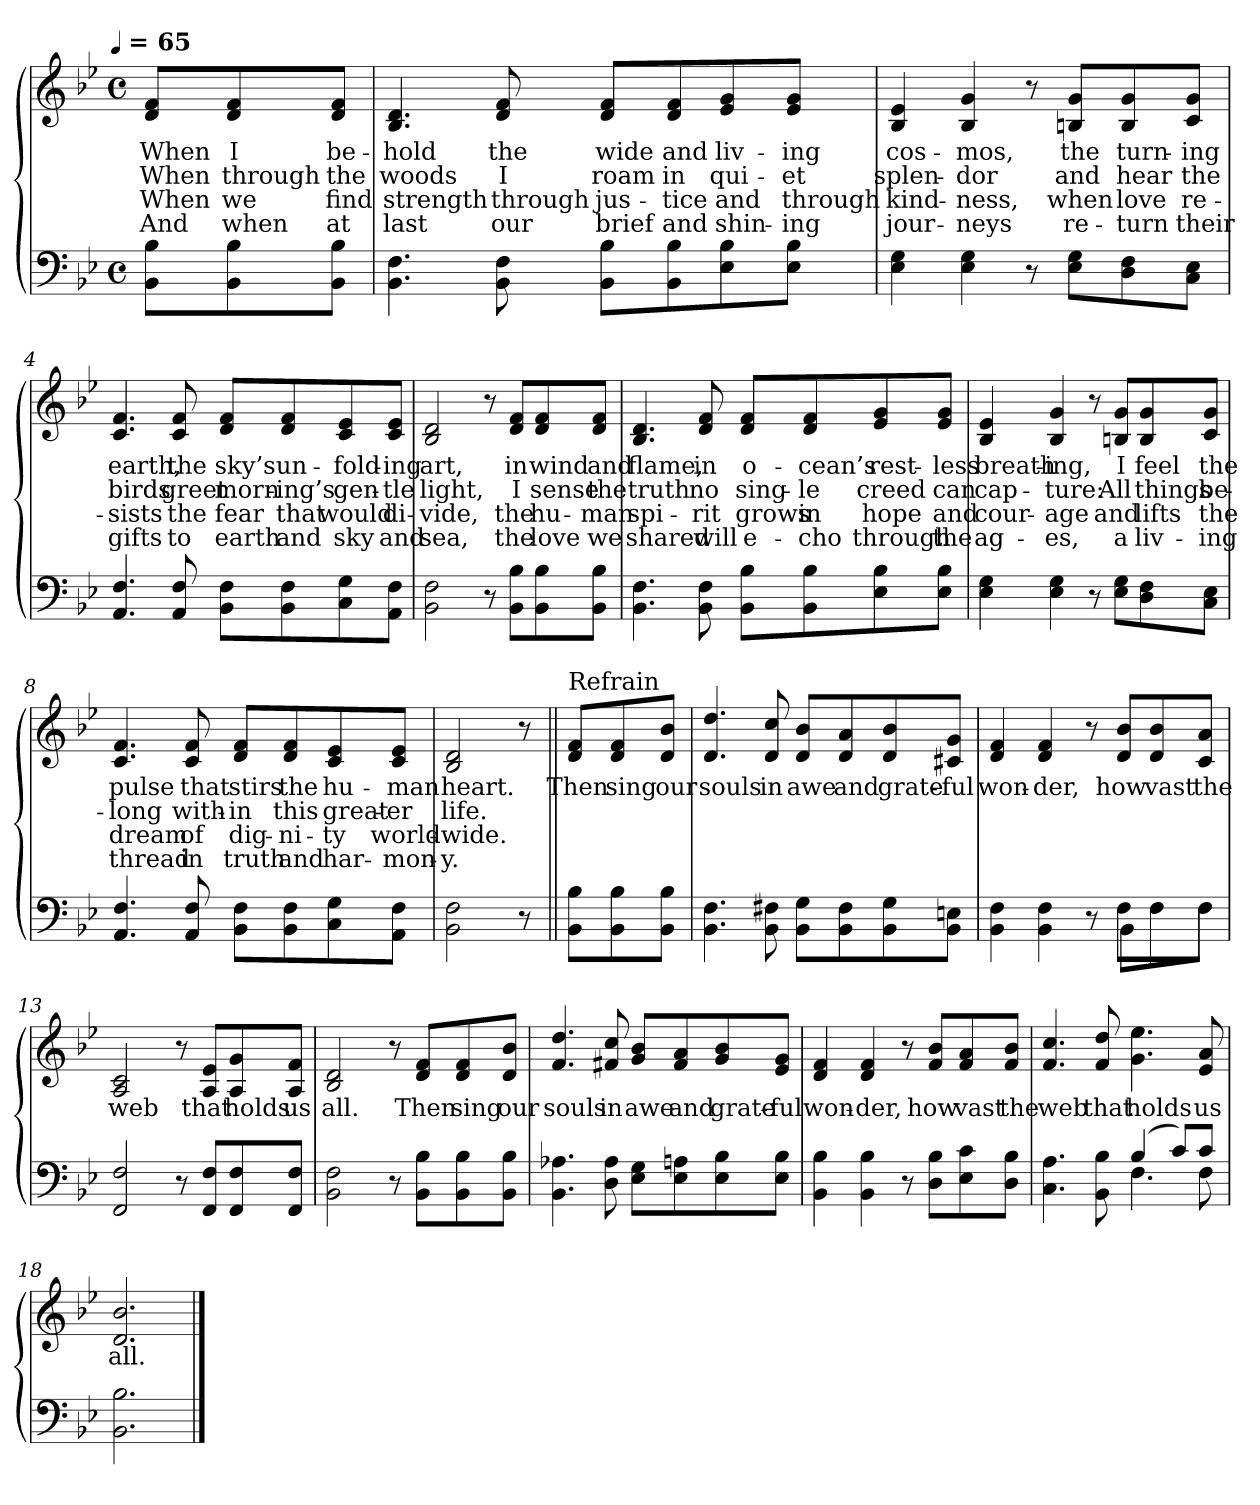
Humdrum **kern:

**kern	**kern	**text	**text	**text	**text
*part1	*part1	*part1	*part1	*part1	*part1
*staff2	*staff1	*staff1	*staff1	*staff1	*staff1
*clefF4	*clefG2	*	*	*	*
*k[b-e-]	*k[b-e-]	*	*	*	*
!!LO:TX:omd:t=[quarter] = 65
*M4/4	*M4/4	*	*	*	*
*met(c)	*met(c)	*	*	*	*
*MM65	*MM65	*	*	*	*
=1	=1	=1	=1	=1	=1
8BB- 8B-L	8d 8fL	When	When	When	And
8BB- 8B-	8d 8f	I	through	we	when
8BB- 8B-J	8d 8fJ	be-	the	find	at
=2	=2	=2	=2	=2	=2
4.BB- 4.F	4.B- 4.d	-hold	woods	strength	last
8BB- 8F	8d 8f	the	I	through	our
8BB- 8B-L	8d 8fL	wide	roam	jus-	brief
8BB- 8B-	8d 8f	and	in	-tice	and
8E- 8B-	8e- 8g	liv-	qui-	and	shin-
8E- 8B-J	8e- 8gJ	-ing	-et	through	-ing
!!LO:LB:g=z
=3	=3	=3	=3	=3	=3
4E- 4G	4B- 4e-	cos-	splen-	kind-	jour-
4E- 4G	4B- 4g	-mos,	-dor	-ness,	-neys
8r	8r	.	.	.	.
8E- 8GL	8Bn 8gL	the	and	when	re-
8D 8F	8B 8g	turn-	hear	love	-turn
8C 8E-J	8c 8gJ	-ing	the	re-	their
=4	=4	=4	=4	=4	=4
4.AA 4.F	4.c 4.f	earth,	birds	-sists	gifts
8AA 8F	8c 8f	the	greet	the	to
8BB- 8FL	8d 8fL	sky’s	morn-	fear	earth
8BB- 8F	8d 8f	un-	-ing’s	that	and
8C 8G	8c 8e-	-fold-	gen-	would	sky
8AA 8FJ	8c 8e-J	-ing	-tle	di-	and
!!LO:LB:g=z
=5	=5	=5	=5	=5	=5
2BB- 2F	2B- 2d	art,	light,	-vide,	sea,
8r	8r	.	.	.	.
8BB- 8B-L	8d 8fL	in	I	the	the
8BB- 8B-	8d 8f	wind	sense	hu-	love
8BB- 8B-J	8d 8fJ	and	the	-man	we
=6	=6	=6	=6	=6	=6
4.BB- 4.F	4.B- 4.d	flame,	truth	spi-	shared
8BB- 8F	8d 8f	in	no	-rit	will
8BB- 8B-L	8d 8fL	o-	sing-	grows	e-
8BB- 8B-	8d 8f	-cean’s	-le	in	-cho
8E- 8B-	8e- 8g	rest-	creed	hope	through
8E- 8B-J	8e- 8gJ	-less	can	and	the
!!LO:PB:g=z
=7	=7	=7	=7	=7	=7
4E- 4G	4B- 4e-	breath-	cap-	cour-	ag-
4E- 4G	4B- 4g	-ing,	-ture:	-age	-es,
8r	8r	.	.	.	.
8E- 8GL	8Bn 8gL	I	All	and	a
8D 8F	8B 8g	feel	things	lifts	liv-
8C 8E-J	8c 8gJ	the	be-	the	-ing
=8	=8	=8	=8	=8	=8
4.AA 4.F	4.c 4.f	pulse	-long	dream	thread
8AA 8F	8c 8f	that	with-	of	in
8BB- 8FL	8d 8fL	stirs	-in	dig-	truth
8BB- 8F	8d 8f	the	this	-ni-	and
8C 8G	8c 8e-	hu-	great-	-ty	har-
8AA 8FJ	8c 8e-J	-man	-er	world-	-mon-
=9	=9	=9	=9	=9	=9
2BB- 2F	2B- 2d	heart.	life.	-wide.	-y.
8r	8r	.	.	.	.
!!LO:LB:g=z
=10||	=10||	=10||	=10||	=10||	=10||
!	!LO:TX:t=Refrain	!	!	!	!
8BB- 8B-L	8d 8fL	Then	.	.	.
8BB- 8B-	8d 8f	sing	.	.	.
8BB- 8B-J	8d 8b-J	our	.	.	.
=11	=11	=11	=11	=11	=11
4.BB- 4.F	4.d 4.dd	souls	.	.	.
8BB- 8F#X	8d 8cc	in	.	.	.
8BB- 8GL	8d 8b-L	awe	.	.	.
8BB- 8F#	8d 8a	and	.	.	.
8BB- 8G	8d 8b-	grate-	.	.	.
8BB- 8EnJ	8c#X 8gJ	-ful	.	.	.
=12	=12	=12	=12	=12	=12
*^	*	*	*	*	*
4BB- 4F	2ryy	4d 4f	won-	.	.	.
4BB- 4F	.	4d 4f	-der,	.	.	.
8r	8ryy	8r	.	.	.	.
8FL	8BB-L	8d 8b-L	how	.	.	.
8F	8F	8d 8b-	vast	.	.	.
8F\J	8FJ	8c 8aJ	the	.	.	.
*v	*v	*	*	*	*	*
!!LO:LB:g=z
=13	=13	=13	=13	=13	=13
2FF/ 2F/	2A 2c	web	.	.	.
8r	8r	.	.	.	.
8FF 8FL	8A 8e-L	that	.	.	.
8FF 8F	8A 8g	holds	.	.	.
8FF 8FJ	8A 8fJ	us	.	.	.
=14	=14	=14	=14	=14	=14
2BB- 2F	2B- 2d	all.	.	.	.
8r	8r	.	.	.	.
8BB- 8B-L	8d 8fL	Then	.	.	.
8BB- 8B-	8d 8f	sing	.	.	.
8BB- 8B-J	8d 8b-J	our	.	.	.
=15	=15	=15	=15	=15	=15
4.BB- 4.A-X	4.f 4.dd	souls	.	.	.
8D 8A-	8f#X 8cc	in	.	.	.
8E- 8GL	8g 8b-L	awe	.	.	.
8E- 8An	8f# 8a	and	.	.	.
8E-\ 8B-\	8g 8b-	grate-	.	.	.
8E- 8B-J	8e- 8gJ	-ful	.	.	.
!!LO:LB:g=z
=16	=16	=16	=16	=16	=16
4BB- 4B-	4d 4f	won-	.	.	.
4BB- 4B-	4d 4f	-der,	.	.	.
8r	8r	.	.	.	.
8D 8B-L	8f 8b-L	how	.	.	.
8E- 8c	8f 8a	vast	.	.	.
8D 8B-J	8f 8b-J	the	.	.	.
=17	=17	=17	=17	=17	=17
*^	*	*	*	*	*
4.C 4.A	2ryy	4.f 4.cc	web	.	.	.
8BB- 8B-	.	8f 8dd	that	.	.	.
(4B-/	4.F	4.g 4.ee-	holds	.	.	.
8c/L)	.	.	.	.	.	.
8cJ	8F	8e- 8a	us	.	.	.
*v	*v	*	*	*	*	*
=18	=18	=18	=18	=18	=18
2.BB- 2.B-	2.d 2.b-	all.	.	.	.
==	==	==	==	==	==
*-	*-	*-	*-	*-	*-
